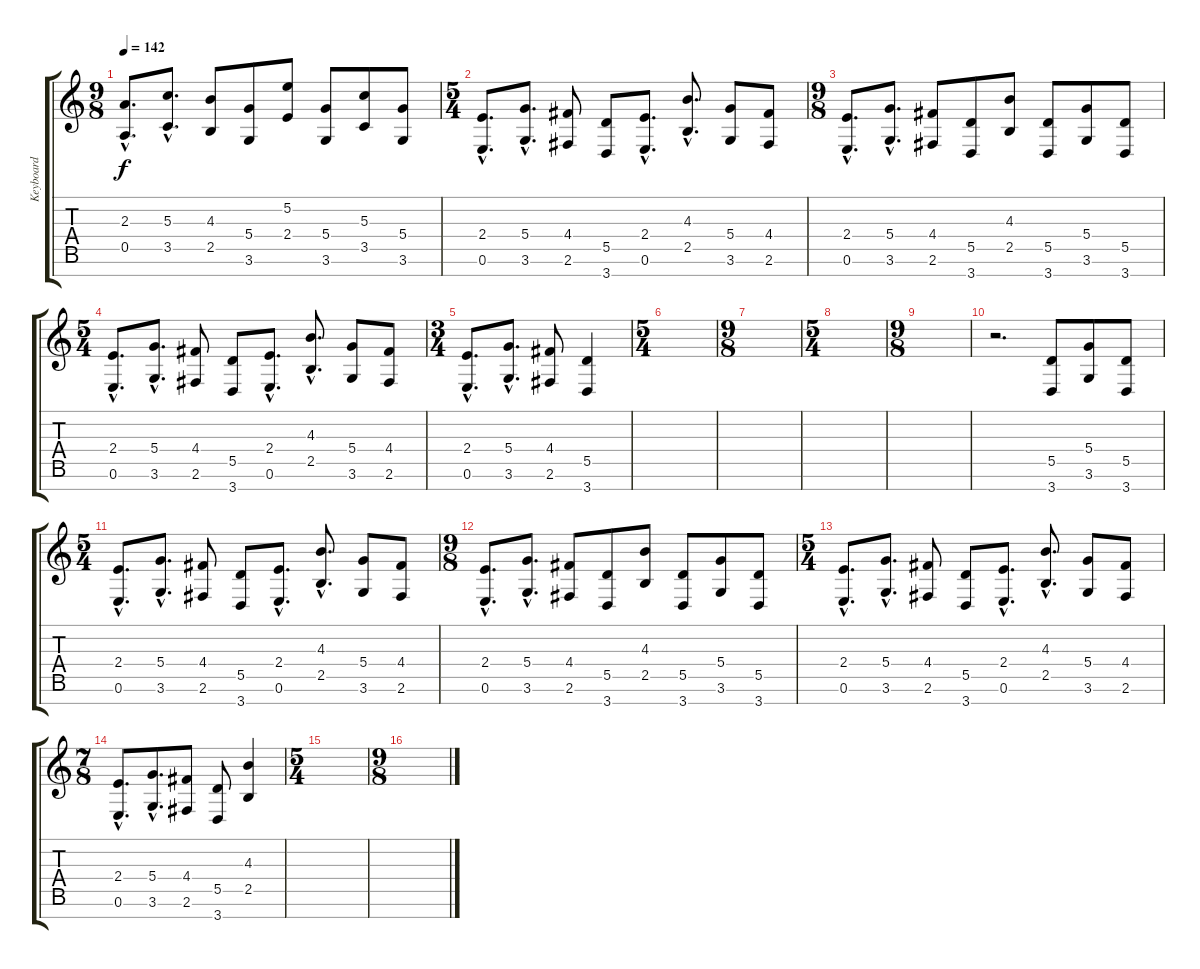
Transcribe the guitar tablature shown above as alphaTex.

\track ("Keyboard" "Keyboard") {instrument drawbarorgan}
\staff {score tabs}
\tuning (E5 B4 G4 D4 A3 E3 B2) {hide}
\ts (9 8)
\tempo 142
\clef g2
\ks c
(2.3{hac} 0.5{hac}).8{d dy f} (5.3{hac} 3.5{hac}).8{d} (4.3 2.5).8 (5.4 3.6).8 (5.2 2.4).8 (5.4 3.6).8 (5.3 3.5).8 (5.4 3.6).8 |
\ts (5 4)
(2.4{hac} 0.6{hac}).8{d} (5.4{hac} 3.6{hac}).8{d} (4.4 2.6).8 (5.5 3.7).8 (2.4{hac} 0.6{hac}).8{d} (4.3{hac} 2.5{hac}).8{d} (5.4 3.6).8 (4.4 2.6).8 |
\ts (9 8)
(2.4{hac} 0.6{hac}).8{d} (5.4{hac} 3.6{hac}).8{d} (4.4 2.6).8 (5.5 3.7).8 (4.3 2.5).8 (5.5 3.7).8 (5.4 3.6).8 (5.5 3.7).8 |
\ts (5 4)
(2.4{hac} 0.6{hac}).8{d} (5.4{hac} 3.6{hac}).8{d} (4.4 2.6).8 (5.5 3.7).8 (2.4{hac} 0.6{hac}).8{d} (4.3{hac} 2.5{hac}).8{d} (5.4 3.6).8 (4.4 2.6).8 |
\ts (3 4)
(2.4{hac} 0.6{hac}).8{d} (5.4{hac} 3.6{hac}).8{d} (4.4 2.6).8 (5.5 3.7).4 |
\ts (5 4)
|
\ts (9 8)
|
\ts (5 4)
|
\ts (9 8)
|
r.2{d} (5.5 3.7).8 (5.4 3.6).8 (5.5 3.7).8 |
\ts (5 4)
(2.4{hac} 0.6{hac}).8{d} (5.4{hac} 3.6{hac}).8{d} (4.4 2.6).8 (5.5 3.7).8 (2.4{hac} 0.6{hac}).8{d} (4.3{hac} 2.5{hac}).8{d} (5.4 3.6).8 (4.4 2.6).8 |
\ts (9 8)
(2.4{hac} 0.6{hac}).8{d} (5.4{hac} 3.6{hac}).8{d} (4.4 2.6).8 (5.5 3.7).8 (4.3 2.5).8 (5.5 3.7).8 (5.4 3.6).8 (5.5 3.7).8 |
\ts (5 4)
(2.4{hac} 0.6{hac}).8{d} (5.4{hac} 3.6{hac}).8{d} (4.4 2.6).8 (5.5 3.7).8 (2.4{hac} 0.6{hac}).8{d} (4.3{hac} 2.5{hac}).8{d} (5.4 3.6).8 (4.4 2.6).8 |
\ts (7 8)
(2.4{hac} 0.6{hac}).8{d} (5.4{hac} 3.6{hac}).8{d} (4.4 2.6).8 (5.5 3.7).8 (4.3 2.5).4 |
\ts (5 4)
|
\ts (9 8)
